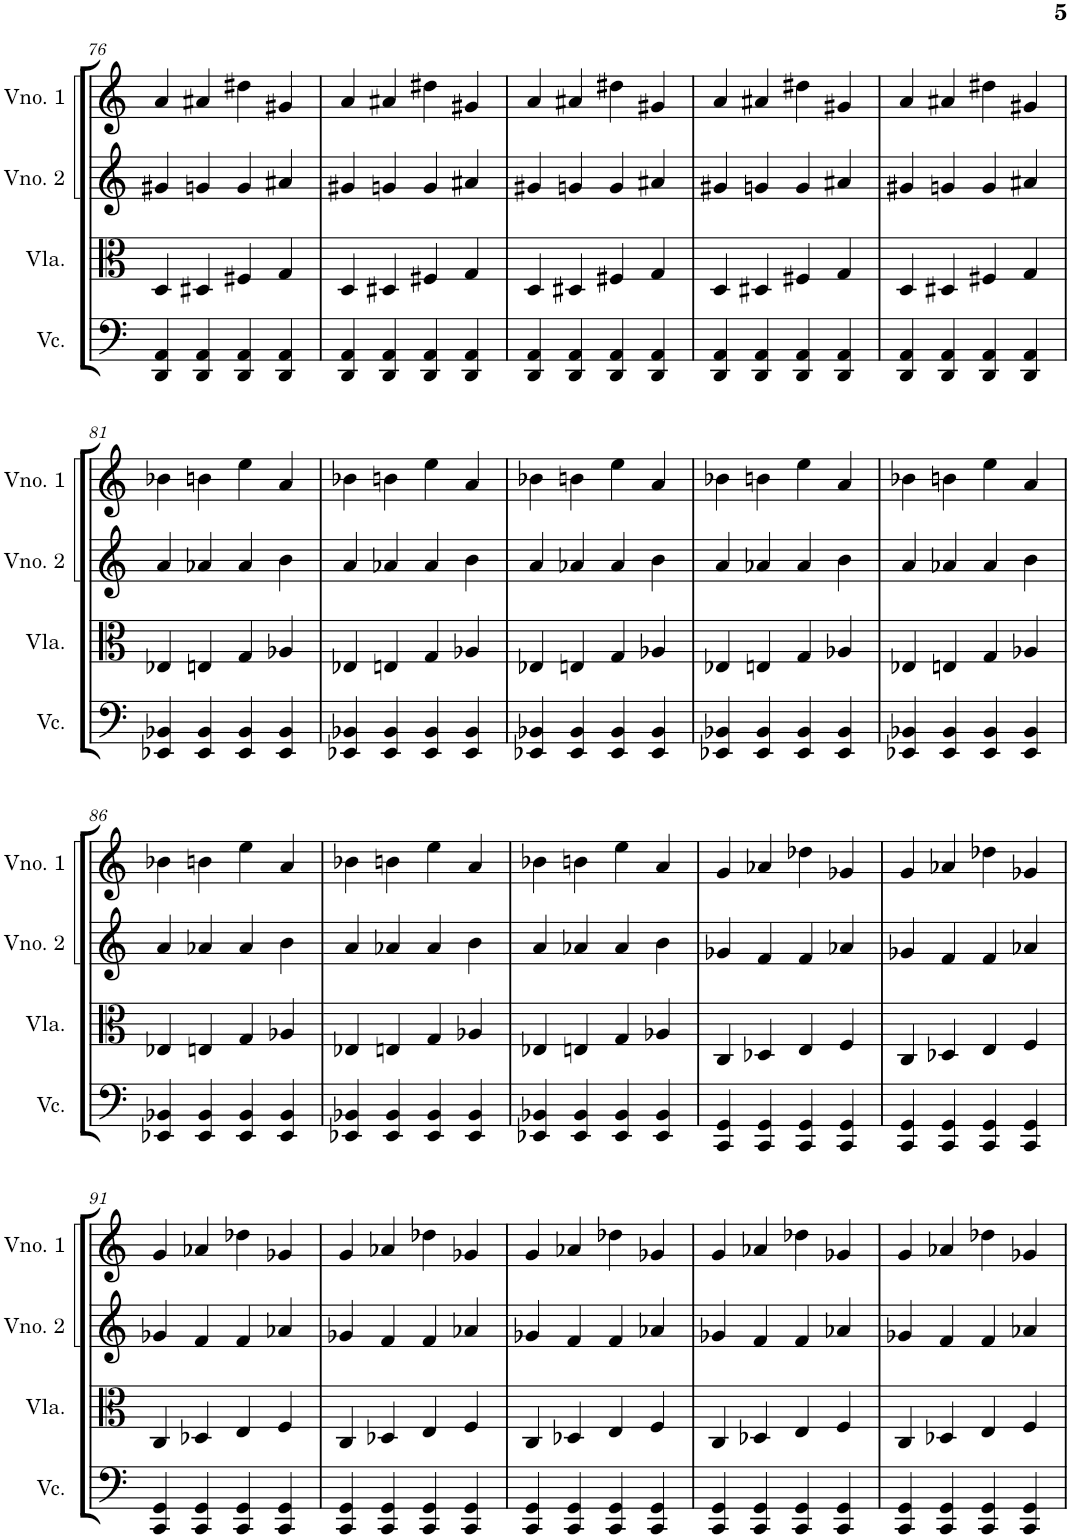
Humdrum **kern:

**kern	**kern	**kern	**kern
*part4	*part3	*part2	*part1
*staff4	*staff3	*staff2	*staff1
*I"Violoncelo	*I"Viola	*I"Violino 2	*I"Violino 1
*I'Vc.	*I'Vla.	*I'Vno. 2	*I'Vno. 1
!!LO:PB:g=z
*clefF4	*clefC3	*clefG2	*clefG2
*k[]	*k[]	*k[]	*k[]
*M2/2	*M2/2	*M2/2	*M2/2
*met(c|)	*met(c|)	*met(c|)	*met(c|)
=76	=76	=76	=76
4DD/ 4AA/	4D/	4g#X/	4a/
4DD/ 4AA/	4D#X/	4gn/	4a#X/
4DD/ 4AA/	4F#X/	4g/	4dd#X\
4DD/ 4AA/	4G/	4a#X/	4g#X/
=77	=77	=77	=77
4DD/ 4AA/	4D/	4g#X/	4a/
4DD/ 4AA/	4D#X/	4gn/	4a#X/
4DD/ 4AA/	4F#X/	4g/	4dd#X\
4DD/ 4AA/	4G/	4a#X/	4g#X/
=78	=78	=78	=78
4DD/ 4AA/	4D/	4g#X/	4a/
4DD/ 4AA/	4D#X/	4gn/	4a#X/
4DD/ 4AA/	4F#X/	4g/	4dd#X\
4DD/ 4AA/	4G/	4a#X/	4g#X/
=79	=79	=79	=79
4DD/ 4AA/	4D/	4g#X/	4a/
4DD/ 4AA/	4D#X/	4gn/	4a#X/
4DD/ 4AA/	4F#X/	4g/	4dd#X\
4DD/ 4AA/	4G/	4a#X/	4g#X/
=80	=80	=80	=80
4DD/ 4AA/	4D/	4g#X/	4a/
4DD/ 4AA/	4D#X/	4gn/	4a#X/
4DD/ 4AA/	4F#X/	4g/	4dd#X\
4DD/ 4AA/	4G/	4a#X/	4g#X/
!!LO:LB:g=z
=81	=81	=81	=81
4EE-X/ 4BB-X/	4E-X/	4a/	4b-X\
4EE-/ 4BB-/	4En/	4a-X/	4bn\
4EE-/ 4BB-/	4G/	4a-/	4ee\
4EE-/ 4BB-/	4A-X/	4b\	4a/
=82	=82	=82	=82
4EE-X/ 4BB-X/	4E-X/	4a/	4b-X\
4EE-/ 4BB-/	4En/	4a-X/	4bn\
4EE-/ 4BB-/	4G/	4a-/	4ee\
4EE-/ 4BB-/	4A-X/	4b\	4a/
=83	=83	=83	=83
4EE-X/ 4BB-X/	4E-X/	4a/	4b-X\
4EE-/ 4BB-/	4En/	4a-X/	4bn\
4EE-/ 4BB-/	4G/	4a-/	4ee\
4EE-/ 4BB-/	4A-X/	4b\	4a/
=84	=84	=84	=84
4EE-X/ 4BB-X/	4E-X/	4a/	4b-X\
4EE-/ 4BB-/	4En/	4a-X/	4bn\
4EE-/ 4BB-/	4G/	4a-/	4ee\
4EE-/ 4BB-/	4A-X/	4b\	4a/
=85	=85	=85	=85
4EE-X/ 4BB-X/	4E-X/	4a/	4b-X\
4EE-/ 4BB-/	4En/	4a-X/	4bn\
4EE-/ 4BB-/	4G/	4a-/	4ee\
4EE-/ 4BB-/	4A-X/	4b\	4a/
!!LO:LB:g=z
=86	=86	=86	=86
4EE-X/ 4BB-X/	4E-X/	4a/	4b-X\
4EE-/ 4BB-/	4En/	4a-X/	4bn\
4EE-/ 4BB-/	4G/	4a-/	4ee\
4EE-/ 4BB-/	4A-X/	4b\	4a/
=87	=87	=87	=87
4EE-X/ 4BB-X/	4E-X/	4a/	4b-X\
4EE-/ 4BB-/	4En/	4a-X/	4bn\
4EE-/ 4BB-/	4G/	4a-/	4ee\
4EE-/ 4BB-/	4A-X/	4b\	4a/
=88	=88	=88	=88
4EE-X/ 4BB-X/	4E-X/	4a/	4b-X\
4EE-/ 4BB-/	4En/	4a-X/	4bn\
4EE-/ 4BB-/	4G/	4a-/	4ee\
4EE-/ 4BB-/	4A-X/	4b\	4a/
=89	=89	=89	=89
4CC/ 4GG/	4C/	4g-X/	4g/
4CC/ 4GG/	4D-X/	4f/	4a-X/
4CC/ 4GG/	4E/	4f/	4dd-X\
4CC/ 4GG/	4F/	4a-X/	4g-X/
=90	=90	=90	=90
4CC/ 4GG/	4C/	4g-X/	4g/
4CC/ 4GG/	4D-X/	4f/	4a-X/
4CC/ 4GG/	4E/	4f/	4dd-X\
4CC/ 4GG/	4F/	4a-X/	4g-X/
!!LO:LB:g=z
=91	=91	=91	=91
4CC/ 4GG/	4C/	4g-X/	4g/
4CC/ 4GG/	4D-X/	4f/	4a-X/
4CC/ 4GG/	4E/	4f/	4dd-X\
4CC/ 4GG/	4F/	4a-X/	4g-X/
=92	=92	=92	=92
4CC/ 4GG/	4C/	4g-X/	4g/
4CC/ 4GG/	4D-X/	4f/	4a-X/
4CC/ 4GG/	4E/	4f/	4dd-X\
4CC/ 4GG/	4F/	4a-X/	4g-X/
=93	=93	=93	=93
4CC/ 4GG/	4C/	4g-X/	4g/
4CC/ 4GG/	4D-X/	4f/	4a-X/
4CC/ 4GG/	4E/	4f/	4dd-X\
4CC/ 4GG/	4F/	4a-X/	4g-X/
=94	=94	=94	=94
4CC/ 4GG/	4C/	4g-X/	4g/
4CC/ 4GG/	4D-X/	4f/	4a-X/
4CC/ 4GG/	4E/	4f/	4dd-X\
4CC/ 4GG/	4F/	4a-X/	4g-X/
=95	=95	=95	=95
4CC/ 4GG/	4C/	4g-X/	4g/
4CC/ 4GG/	4D-X/	4f/	4a-X/
4CC/ 4GG/	4E/	4f/	4dd-X\
4CC/ 4GG/	4F/	4a-X/	4g-X/
=	=	=	=
*-	*-	*-	*-
